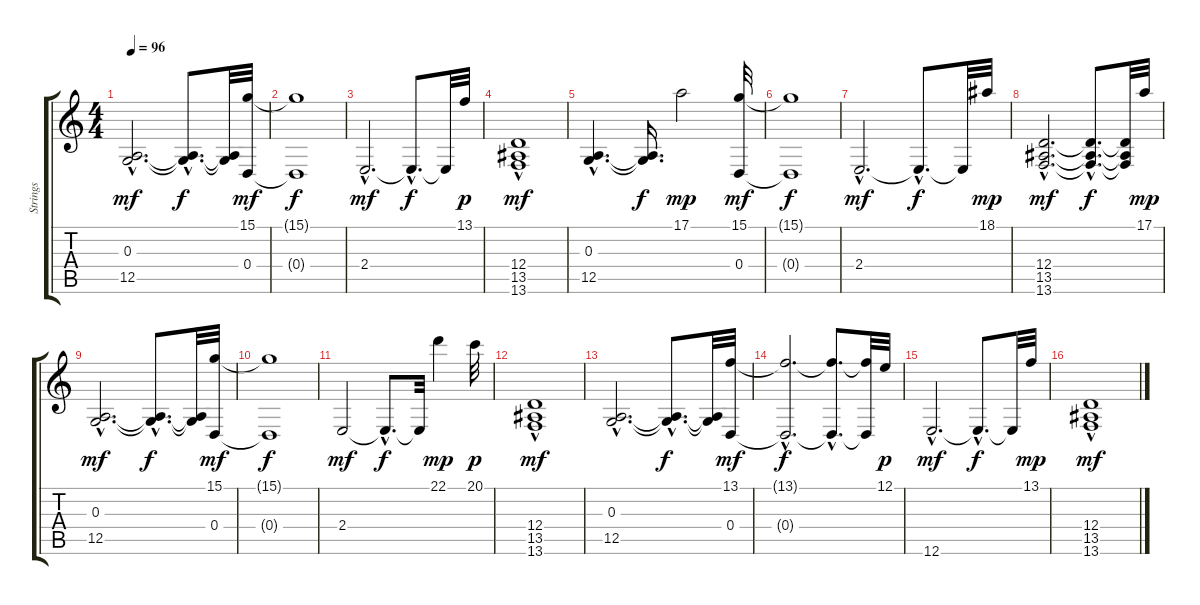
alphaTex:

\track ("Strings" "Strings") {instrument synthstrings1}
\staff {score tabs}
\tuning (E4 B3 G3 D3 A2 E2) {hide}
\ts (4 4)
\tempo 96
\clef g2
\ks c
(0.3{hac} 12.5{hac}).2{d dy mf} (0.3{hac t} 12.5{hac t}).8{d dy f} (0.3{t} 12.5{t}).32 (15.1 0.4).32{dy mf} |
(15.1{t} 0.4{t}).1{dy f} |
2.4{hac}.2{d dy mf} 2.4{hac t}.8{d dy f} 2.4{t}.32 13.1.32{dy p} |
(12.4 13.5{hac} 13.6).1{dy mf} |
(0.3{hac} 12.5{hac}).4{d} (0.3{t} 12.5{t}).16{d dy f} 17.1.2{dy mp} (15.1 0.4).32{dy mf} |
(15.1{t} 0.4{t}).1{dy f} |
2.4{hac}.2{d dy mf} 2.4{hac t}.8{d dy f} 2.4{t}.32 18.1.32{dy mp} |
(12.4{hac} 13.5{hac} 13.6{hac}).2{d dy mf} (12.4{hac t} 13.5{hac t} 13.6{hac t}).8{d dy f} (12.4{t} 13.5{t} 13.6{t}).32 17.1.32{dy mp} |
(0.3{hac} 12.5{hac}).2{d dy mf} (0.3{hac t} 12.5{hac t}).8{d dy f} (0.3{t} 12.5{t}).32 (15.1 0.4).32{dy mf} |
(15.1{t} 0.4{t}).1{dy f} |
2.4.2{dy mf} 2.4{hac t}.8{d dy f} 2.4{t}.32 22.1.4{dy mp} 20.1.32{dy p} |
(12.4 13.5{hac} 13.6).1{dy mf} |
(0.3{hac} 12.5{hac}).2{d} (0.3{hac t} 12.5{hac t}).8{d dy f} (0.3{t} 12.5{t}).32 (13.1 0.4).32{dy mf} |
(13.1{hac t} 0.4{hac t}).2{d dy f} (13.1{hac t} 0.4{hac t}).8{d} (13.1{t} 0.4{t}).32 12.1.32{dy p} |
12.6{hac}.2{d dy mf} 12.6{hac t}.8{d dy f} 12.6{t}.32 13.1.32{dy mp} |
(12.4 13.5{hac} 13.6).1{dy mf}
